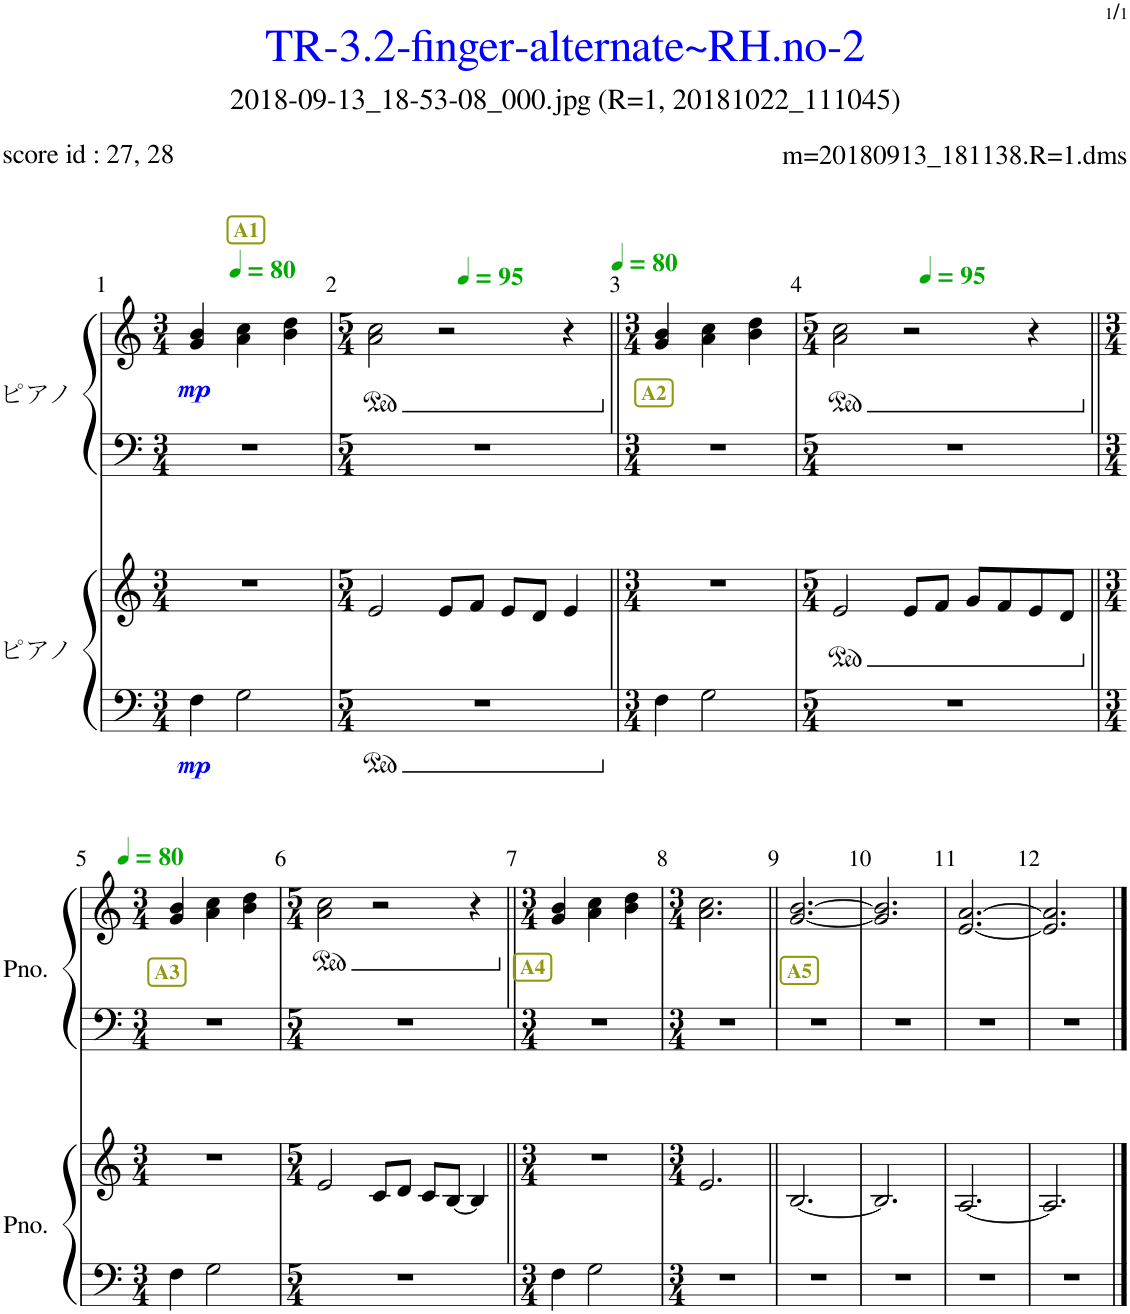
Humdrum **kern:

**kern	**kern	**dynam	**kern	**kern	**dynam
*part2	*part2	*part2	*part1	*part1	*part1
*staff4	*staff3	*staff3/4	*staff2	*staff1	*staff1/2
*I"ピアノ	*	*	*I"ピアノ	*	*
*clefF4	*clefG2	*	*clefF4	*clefG2	*
*k[]	*k[]	*	*k[]	*k[]	*
*M3/4	*M3/4	*	*M3/4	*M3/4	*
*MM80	*MM80	*	*MM80	*MM80	*
!!LO:REH:place=s1:a:B:cj:color=#91980E:t=A1
=1	=1	=1	=1	=1	=1
!	!	!LO:DY:b=2	!	!	!LO:DY:b
4F\	2.r	mp	2.r	4g/ 4b/	mp
2G\	.	.	.	4a\ 4cc\	.
.	.	.	.	4b\ 4dd\	.
=2	=2	=2	=2	=2	=2
*M5/4	*M5/4	*	*M5/4	*M5/4	*
*	*	*	*	*ped	*
4%5r	2e/	.	4%5r	2a\ 2cc\	.
*	*	*	*	*MM95	*
.	8e/L	.	.	2r	.
.	8f/J	.	.	.	.
.	8e/L	.	.	.	.
.	8d/J	.	.	.	.
.	4e/	.	.	4r	.
=3||	=3||	=3||	=3||	=3||	=3||
!!LO:REH:place=s1:b:B:cj:color=#91980E:t=A2
*M3/4	*M3/4	*	*M3/4	*M3/4	*
*	*	*	*	*Xped	*
*	*	*	*	*MM80	*
4F\	2.r	.	2.r	4g/ 4b/	.
2G\	.	.	.	4a\ 4cc\	.
.	.	.	.	4b\ 4dd\	.
=4	=4	=4	=4	=4	=4
*M5/4	*M5/4	*	*M5/4	*M5/4	*
*	*ped	*	*	*	*
*	*	*	*	*ped	*
4%5r	2e/	.	4%5r	2a\ 2cc\	.
*	*	*	*	*MM95	*
.	8e/L	.	.	2r	.
.	8f/J	.	.	.	.
.	8g/L	.	.	.	.
.	8f/	.	.	.	.
.	8e/	.	.	4r	.
.	8d/J	.	.	.	.
!!LO:LB:g=z
=5||	=5||	=5||	=5||	=5||	=5||
!!LO:REH:place=s1:b:B:cj:color=#91980E:t=A3
*M3/4	*M3/4	*	*M3/4	*M3/4	*
*	*Xped	*	*	*	*
*	*	*	*	*Xped	*
*	*	*	*	*MM80	*
4F\	2.r	.	2.r	4g/ 4b/	.
2G\	.	.	.	4a\ 4cc\	.
.	.	.	.	4b\ 4dd\	.
=6	=6	=6	=6	=6	=6
*M5/4	*M5/4	*	*M5/4	*M5/4	*
*	*	*	*	*ped	*
4%5r	2e/	.	4%5r	2a\ 2cc\	.
.	8c/L	.	.	2r	.
.	8d/J	.	.	.	.
.	8c/L	.	.	.	.
.	[8B/J	.	.	.	.
.	4B/]	.	.	4r	.
!!LO:REH:place=s1:b:B:cj:color=#91980E:t=A4
=7||	=7||	=7||	=7||	=7||	=7||
*M3/4	*M3/4	*	*M3/4	*M3/4	*
*	*	*	*	*Xped	*
4F\	2.r	.	2.r	4g/ 4b/	.
2G\	.	.	.	4a\ 4cc\	.
.	.	.	.	4b\ 4dd\	.
=8	=8	=8	=8	=8	=8
*M3/4	*M3/4	*	*M3/4	*M3/4	*
2.r	2.e/	.	2.r	2.a\ 2.cc\	.
!!LO:REH:place=s1:b:B:cj:color=#91980E:t=A5
=9||	=9||	=9||	=9||	=9||	=9||
2.r	[2.B/	.	2.r	[2.g/ [2.b/	.
=10	=10	=10	=10	=10	=10
2.r	2.B/]	.	2.r	2.g/] 2.b/]	.
=11	=11	=11	=11	=11	=11
2.r	[2.A/	.	2.r	[2.e/ [2.a/	.
=12	=12	=12	=12	=12	=12
2.r	2.A/]	.	2.r	2.e/] 2.a/]	.
==	==	==	==	==	==
*-	*-	*-	*-	*-	*-
